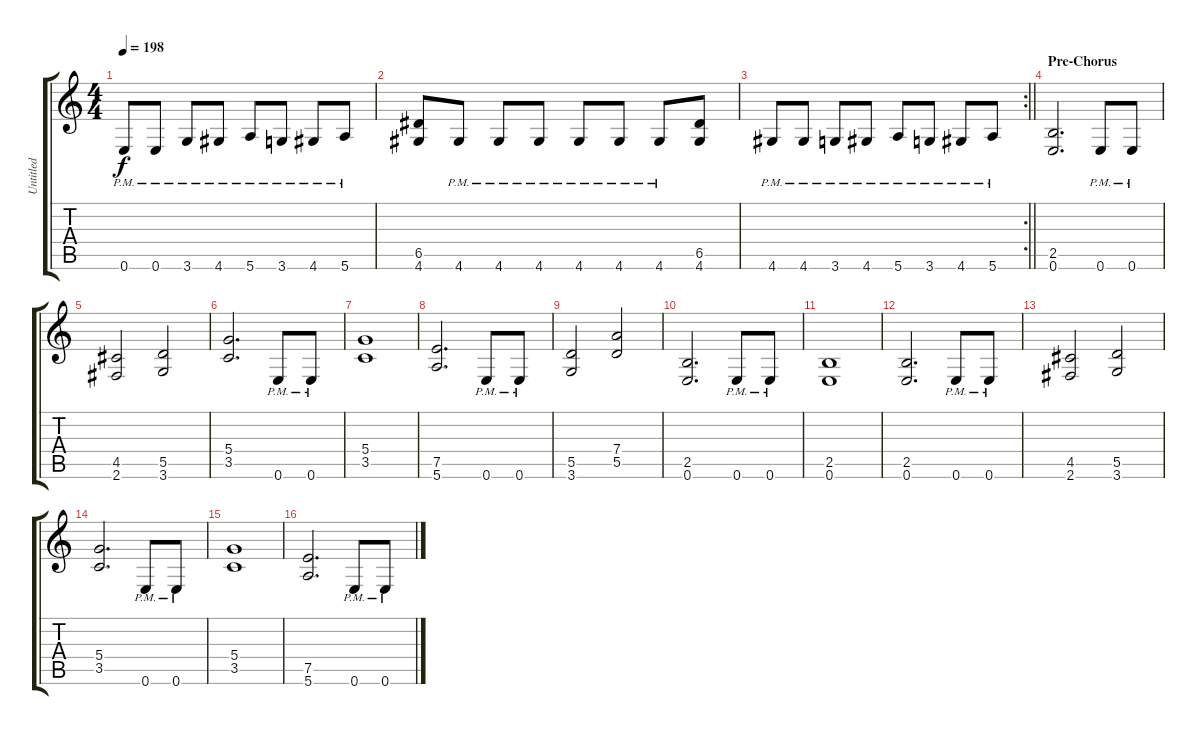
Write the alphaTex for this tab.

\track ("Untitled" "Untitled") {instrument distortionguitar}
\staff {score tabs}
\tuning (E4 B3 G3 D3 A2 E2) {hide}
\ts (4 4)
\tempo 198
\clef g2
\ks c
0.6{pm}.8{dy f} 0.6{pm}.8 3.6{pm}.8 4.6{pm}.8 5.6{pm}.8 3.6{pm}.8 4.6{pm}.8 5.6{pm}.8 |
(6.5 4.6).8 4.6{pm}.8 4.6{pm}.8 4.6{pm}.8 4.6{pm}.8 4.6{pm}.8 4.6{pm}.8 (6.5 4.6).8 |
\rc 2
\barLineRight lightlight
4.6{pm}.8 4.6{pm}.8 3.6{pm}.8 4.6{pm}.8 5.6{pm}.8 3.6{pm}.8 4.6{pm}.8 5.6{pm}.8 |
\section ("" "Pre-Chorus")
(2.5 0.6).2{d} 0.6{pm}.8 0.6{pm}.8 |
(4.5 2.6).2 (5.5 3.6).2 |
(5.4 3.5).2{d} 0.6{pm}.8 0.6{pm}.8 |
(5.4 3.5).1 |
(7.5 5.6).2{d} 0.6{pm}.8 0.6{pm}.8 |
(5.5 3.6).2 (7.4 5.5).2 |
(2.5 0.6).2{d} 0.6{pm}.8 0.6{pm}.8 |
(2.5 0.6).1 |
(2.5 0.6).2{d} 0.6{pm}.8 0.6{pm}.8 |
(4.5 2.6).2 (5.5 3.6).2 |
(5.4 3.5).2{d} 0.6{pm}.8 0.6{pm}.8 |
(5.4 3.5).1 |
(7.5 5.6).2{d} 0.6{pm}.8 0.6{pm}.8
